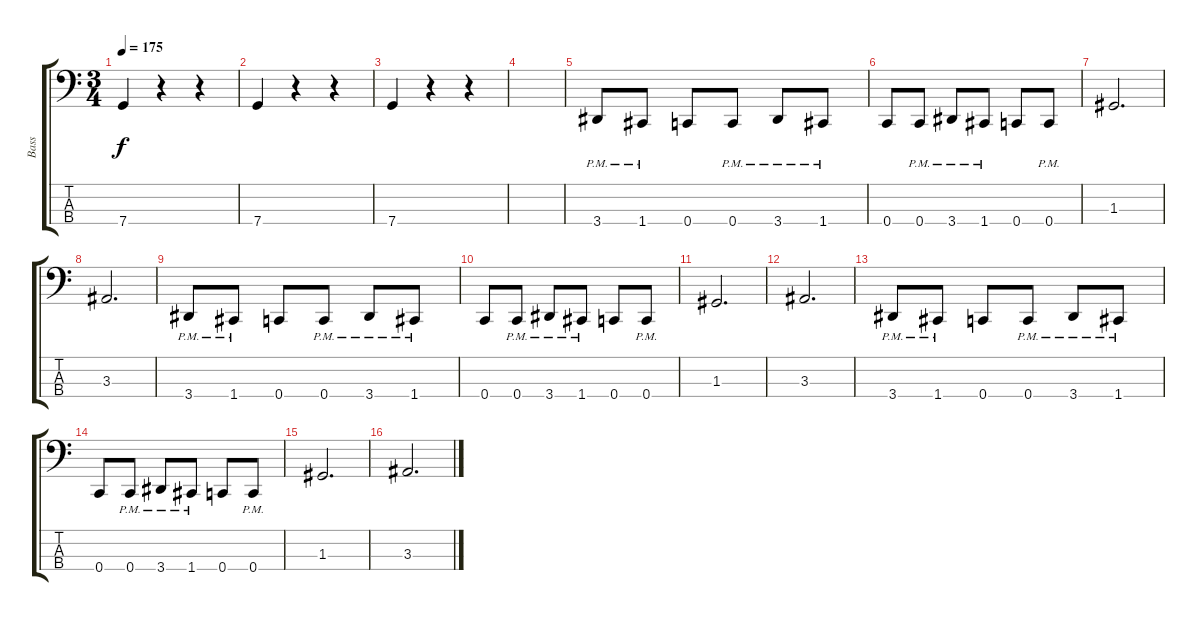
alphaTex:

\track ("Bass" "Bass") {instrument acousticguitarsteel}
\staff {score tabs}
\tuning (F2 C2 G1 C1) {hide}
\ts (3 4)
\tempo 175
\clef f4
\ks c
7.4.4{dy f instrument acousticguitarsteel} r.4 r.4 |
7.4.4 r.4 r.4 |
7.4.4 r.4 r.4 |
|
3.4{pm}.8 1.4{pm}.8 0.4.8 0.4{pm}.8 3.4{pm}.8 1.4{pm}.8 |
0.4.8 0.4{pm}.8 3.4{pm}.8 1.4{pm}.8 0.4.8 0.4{pm}.8 |
1.3.2{d} |
3.3.2{d} |
3.4{pm}.8 1.4{pm}.8 0.4.8 0.4{pm}.8 3.4{pm}.8 1.4{pm}.8 |
0.4.8 0.4{pm}.8 3.4{pm}.8 1.4{pm}.8 0.4.8 0.4{pm}.8 |
1.3.2{d} |
3.3.2{d} |
3.4{pm}.8 1.4{pm}.8 0.4.8 0.4{pm}.8 3.4{pm}.8 1.4{pm}.8 |
0.4.8 0.4{pm}.8 3.4{pm}.8 1.4{pm}.8 0.4.8 0.4{pm}.8 |
1.3.2{d} |
3.3.2{d}
